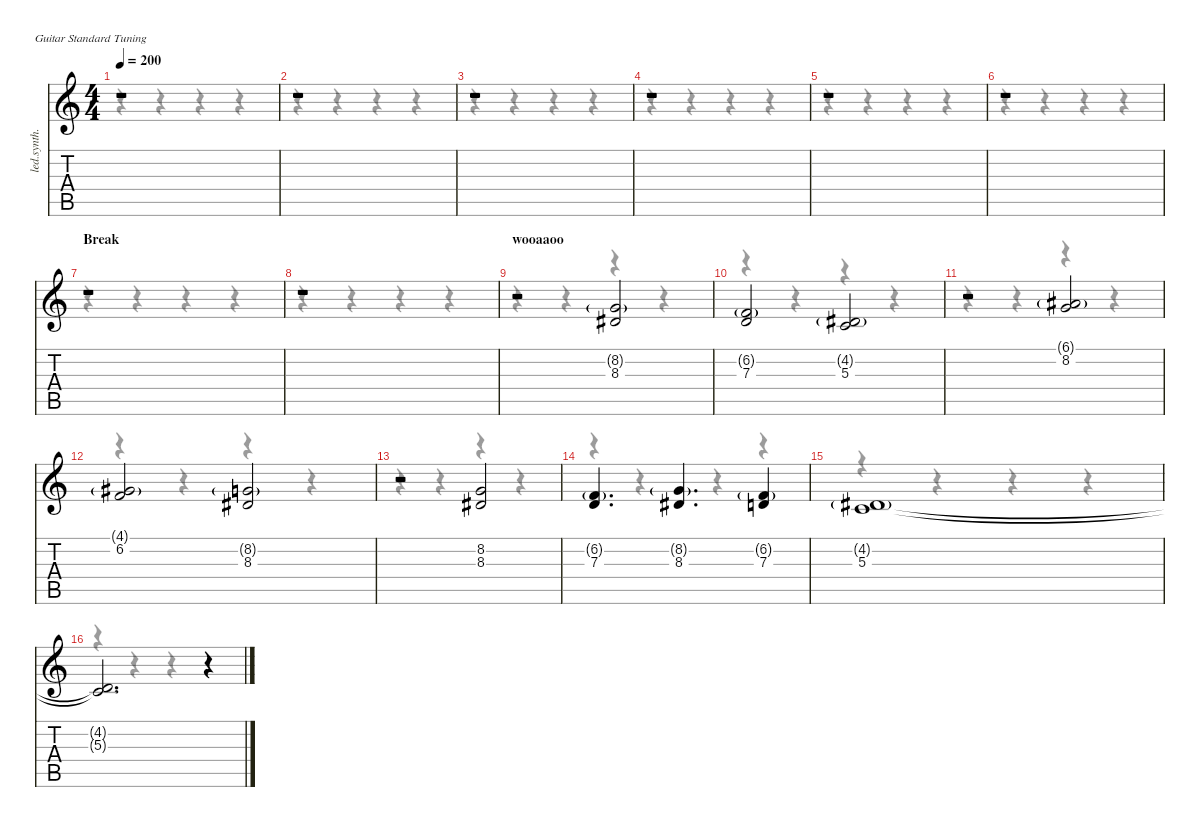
\hideDynamics
\bracketExtendMode nobrackets
\otherSystemsTrackNameOrientation horizontal
\track ("Vocals" "led.synth.") {instrument lead2sawtooth}
\staff {score tabs}
\tuning (E4 B3 G3 D3 A2 E2)
\voice
\ts (4 4)
\scale
0.977884
\tempo 200
\accidentals auto
\clef g2
\ottava regular
\simile none
\ks c
r.1{dy mp beam Up} |
\scale
0.977884 r.1{beam Up} |
\scale
1.10656 r.1{beam Up} |
\scale
0.988476 r.1{beam Up} |
\scale
0.968862 r.1{beam Up} |
\scale
0.985338 r.1{beam Up} |
\section ("" "Break")
\scale
0.968862 r.1{beam Up} |
\scale
1.00495 r.1{beam Up} |
\section ("" "wooaaoo")
\scale
0.988476 r.2{beam Up} (8.2{g} 8.3{acc #}).2{dy f beam Up} |
\scale
0.988476 (6.2{g} 7.3).2{beam Up} (4.2{g acc #} 5.3).2{beam Up} |
\scale
1.10617 r.2{beam Up} (6.1{g acc #} 8.2).2{beam Up} |
\scale
0.968469 (4.1{g acc #} 6.2).2{beam Up} (8.2{g} 8.3{acc #}).2{beam Up} |
\scale
0.988084 r.2{beam Up} (8.2 8.3{acc #}).2{beam Up} |
\scale
0.988084 (6.2{g} 7.3).4{d beam Up} (8.2{g} 8.3{acc #}).4{d beam Up} (6.2{g} 7.3).4{beam Up} |
\scale
0.968469 (4.2{g acc #} 5.3).1{beam Up} |
\scale
1.00456 (4.2{t acc #} 5.3{t}).2{d beam Up} r.4{beam Up}
\voice
\clef g2
\ottava regular
\simile none
\ks c
r.4{dy mf beam Down} r.4{beam Down} r.4{beam Down} r.4{beam Down} |
r.4{beam Down} r.4{beam Down} r.4{beam Down} r.4{beam Down} |
r.4{beam Down} r.4{beam Down} r.4{beam Down} r.4{beam Down} |
r.4{beam Down} r.4{beam Down} r.4{beam Down} r.4{beam Down} |
r.4{beam Down} r.4{beam Down} r.4{beam Down} r.4{beam Down} |
r.4{beam Down} r.4{beam Down} r.4{beam Down} r.4{beam Down} |
r.4{beam Down} r.4{beam Down} r.4{beam Down} r.4{beam Down} |
r.4{beam Down} r.4{beam Down} r.4{beam Down} r.4{beam Down} |
r.4{beam Down} r.4{beam Down} r.4{beam Down} r.4{beam Down} |
r.4{beam Down} r.4{beam Down} r.4{beam Down} r.4{beam Down} |
r.4{beam Down} r.4{beam Down} r.4{beam Down} r.4{beam Down} |
r.4{beam Down} r.4{beam Down} r.4{beam Down} r.4{beam Down} |
r.4{beam Down} r.4{beam Down} r.4{beam Down} r.4{beam Down} |
r.4{beam Down} r.4{beam Down} r.4{beam Down} r.4{beam Down} |
r.4{beam Down} r.4{beam Down} r.4{beam Down} r.4{beam Down} |
r.4{beam Down} r.4{beam Down} r.4{beam Down} r.4{beam Down}
